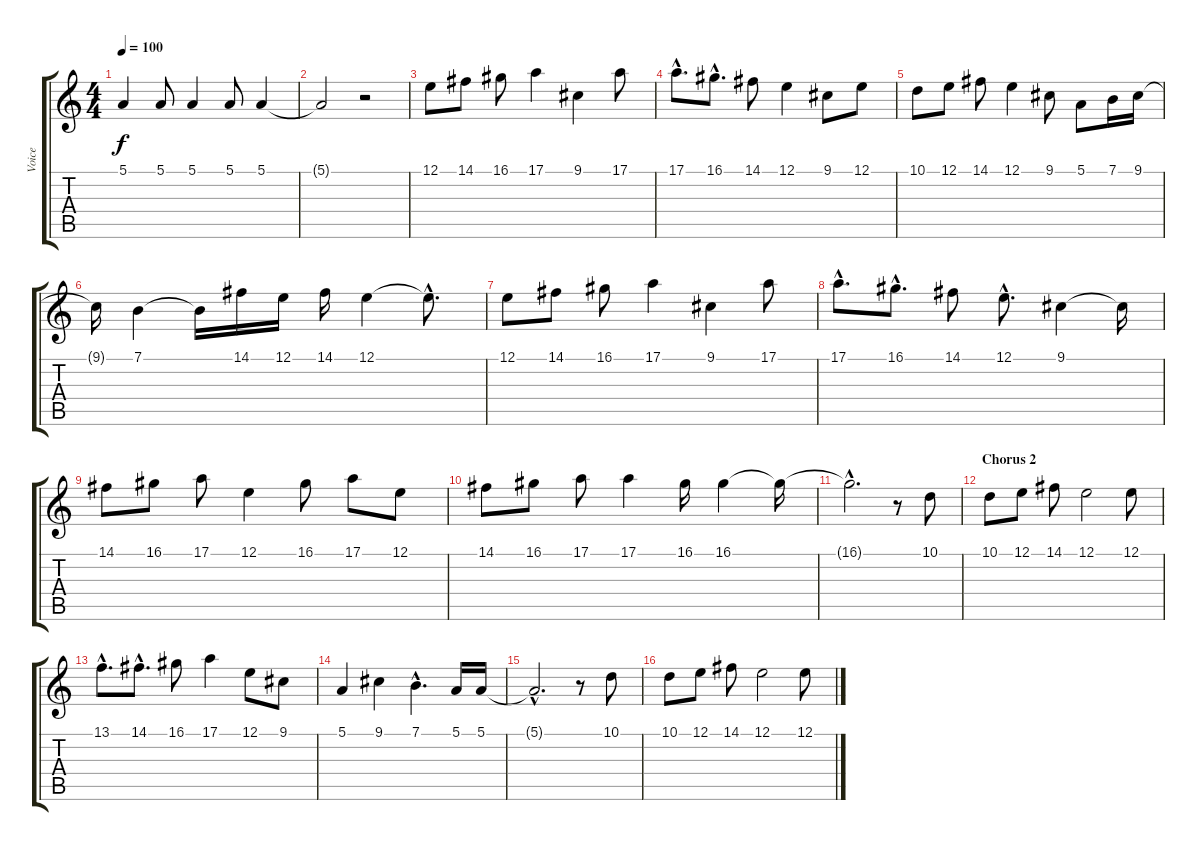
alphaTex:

\track ("Voice" "Voice") {instrument flute}
\staff {score tabs}
\tuning (E4 B3 G3 D3 A2 E2) {hide}
\ts (4 4)
\tempo 100
\clef g2
\ks c
5.1.4{dy f} 5.1.8 5.1.4 5.1.8 5.1.4 |
5.1{t}.2 r.2 |
12.1.8 14.1.8 16.1.8 17.1.4 9.1.4 17.1.8 |
17.1{hac}.8{d} 16.1{hac}.8{d} 14.1.8 12.1.4 9.1.8 12.1.8 |
10.1.8 12.1.8 14.1.8 12.1.4 9.1.8 5.1.8 7.1.16 9.1.16 |
9.1{t}.16 7.1.4 7.1{t}.16 14.1.16 12.1.16 14.1.16 12.1.4 12.1{hac t}.8{d} |
12.1.8 14.1.8 16.1.8 17.1.4 9.1.4 17.1.8 |
17.1{hac}.8{d} 16.1{hac}.8{d} 14.1.8 12.1{hac}.8{d} 9.1.4 9.1{t}.16 |
14.1.8 16.1.8 17.1.8 12.1.4 16.1.8 17.1.8 12.1.8 |
14.1.8 16.1.8 17.1.8 17.1.4 16.1.16 16.1.4 16.1{t}.16 |
16.1{hac t}.2{d} r.8 10.1.8 |
\section ("" "Chorus 2")
10.1.8 12.1.8 14.1.8 12.1.2 12.1.8 |
13.1{hac}.8{d} 14.1{hac}.8{d} 16.1.8 17.1.4 12.1.8 9.1.8 |
5.1.4 9.1.4 7.1{hac}.4{d} 5.1.16 5.1.16 |
5.1{hac t}.2{d} r.8 10.1.8 |
10.1.8 12.1.8 14.1.8 12.1.2 12.1.8
